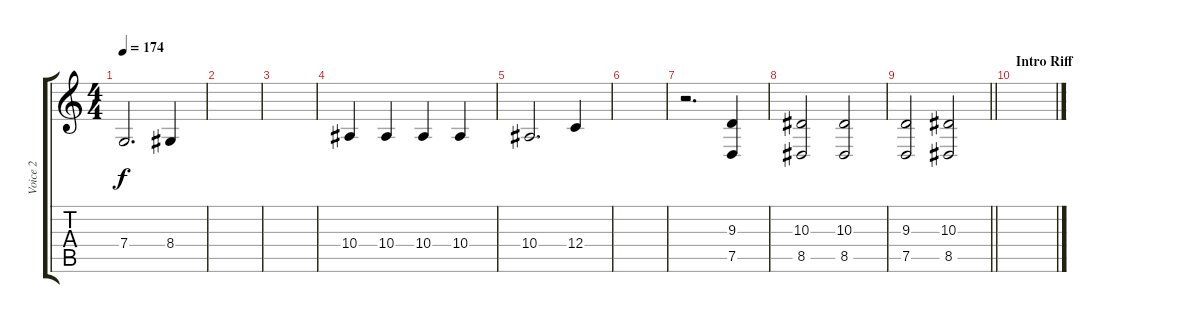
\track ("Voice 2" "Voice 2") {instrument lead2sawtooth}
\staff {score tabs}
\tuning (D4 A3 F3 C3 G2 C2) {hide}
\ts (4 4)
\tempo 174
\clef g2
\ks c
7.4{t}.2{d dy f} 8.4.4 |
|
|
10.4.4 10.4.4 10.4.4 10.4.4 |
10.4.2{d} 12.4.4 |
|
r.2{d} (9.3 7.5).4 |
(10.3 8.5).2 (10.3 8.5).2 |
\barLineRight lightlight
(9.3 7.5).2 (10.3 8.5).2 |
\section ("" "Intro Riff")
